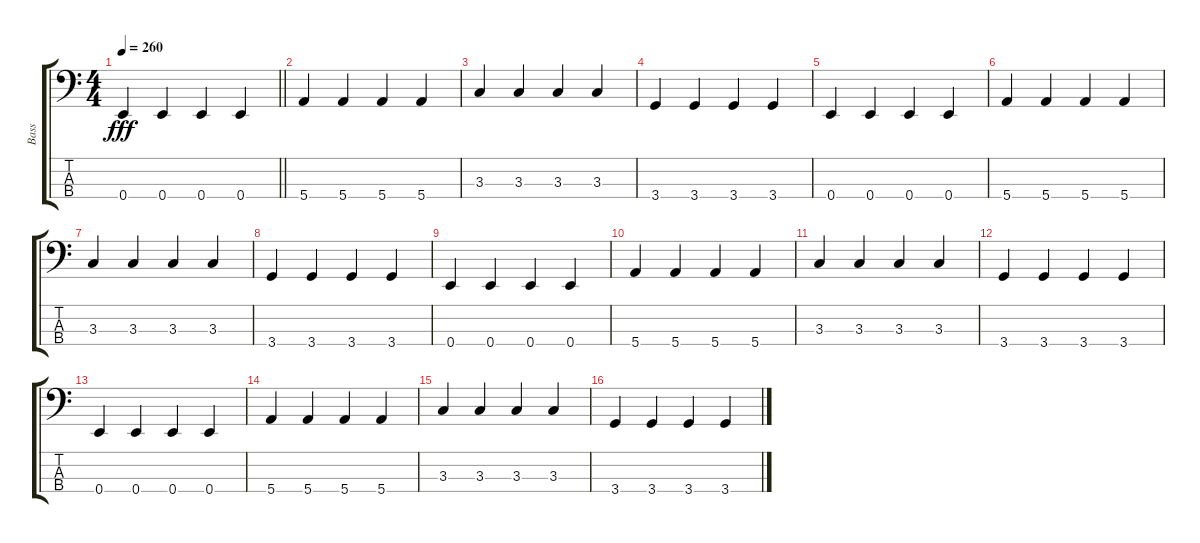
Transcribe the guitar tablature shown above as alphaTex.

\track ("Bass" "Bass") {instrument electricbasspick}
\staff {score tabs}
\tuning (G2 D2 A1 E1) {hide}
\ts (4 4)
\tempo 260
\clef f4
\barLineRight lightlight
\ks c
0.4.4{dy fff} 0.4.4 0.4.4 0.4.4 |
5.4.4 5.4.4 5.4.4 5.4.4 |
3.3.4 3.3.4 3.3.4 3.3.4 |
3.4.4 3.4.4 3.4.4 3.4.4 |
0.4.4 0.4.4 0.4.4 0.4.4 |
5.4.4 5.4.4 5.4.4 5.4.4 |
3.3.4 3.3.4 3.3.4 3.3.4 |
3.4.4 3.4.4 3.4.4 3.4.4 |
0.4.4 0.4.4 0.4.4 0.4.4 |
5.4.4 5.4.4 5.4.4 5.4.4 |
3.3.4 3.3.4 3.3.4 3.3.4 |
3.4.4 3.4.4 3.4.4 3.4.4 |
0.4.4 0.4.4 0.4.4 0.4.4 |
5.4.4 5.4.4 5.4.4 5.4.4 |
3.3.4 3.3.4 3.3.4 3.3.4 |
3.4.4 3.4.4 3.4.4 3.4.4
